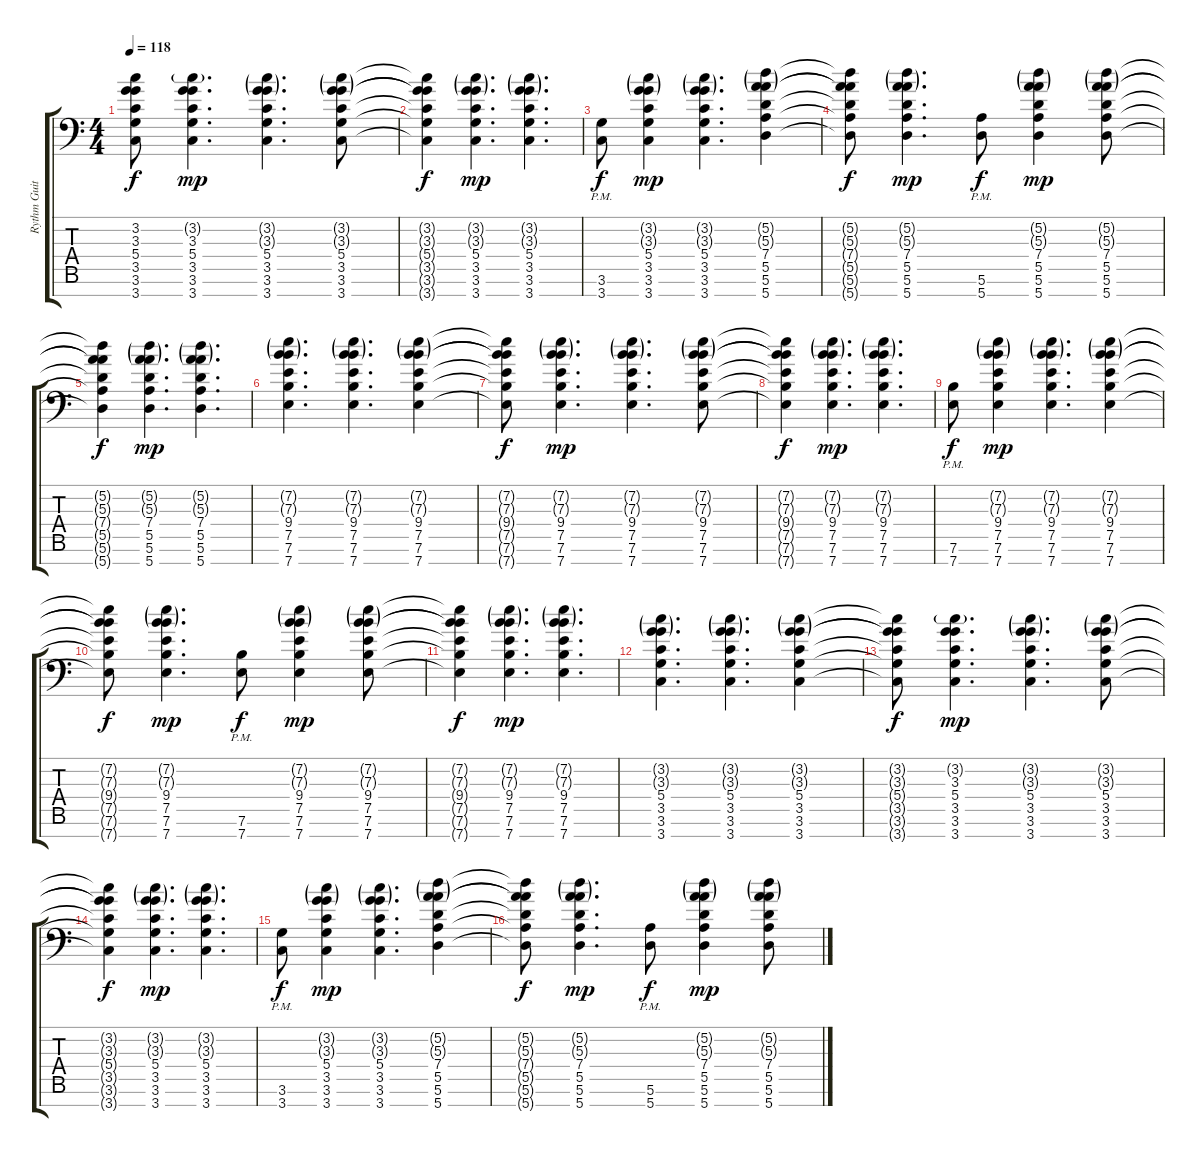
\track ("Rythm Guitar #1" "Rythm Guit") {instrument distortionguitar}
\staff {score tabs}
\tuning (D4 A3 E3 D3 A2 E2 A1) {hide}
\ts (4 4)
\tempo 118
\clef f4
\ks c
(3.2{t} 3.3{t} 5.4{t} 3.5{t} 3.6{t} 3.7{t}).8{dy f} (3.2{g} 3.3 5.4 3.5 3.6 3.7).4{d dy mp} (3.2{g} 3.3{g} 5.4 3.5 3.6 3.7).4{d} (3.2{g} 3.3{g} 5.4 3.5 3.6 3.7).8 |
(3.2{t} 3.3{t} 5.4{t} 3.5{t} 3.6{t} 3.7{t}).4{dy f} (3.2{g} 3.3{g} 5.4 3.5 3.6 3.7).4{d dy mp} (3.2{g} 3.3{g} 5.4 3.5 3.6 3.7).4{d} |
(3.6{pm} 3.7{pm}).8{dy f} (3.2{g} 3.3{g} 5.4 3.5 3.6 3.7).4{dy mp} (3.2{g} 3.3{g} 5.4 3.5 3.6 3.7).4{d} (5.2{g} 5.3{g} 7.4 5.5 5.6 5.7).4 |
(5.2{t} 5.3{t} 7.4{t} 5.5{t} 5.6{t} 5.7{t}).8{dy f} (5.2{g} 5.3{g} 7.4 5.5 5.6 5.7).4{d dy mp} (5.6{pm} 5.7{pm}).8{dy f} (5.2{g} 5.3{g} 7.4 5.5 5.6 5.7).4{dy mp} (5.2{g} 5.3{g} 7.4 5.5 5.6 5.7).8 |
(5.2{t} 5.3{t} 7.4{t} 5.5{t} 5.6{t} 5.7{t}).4{dy f} (5.2{g} 5.3{g} 7.4 5.5 5.6 5.7).4{d dy mp} (5.2{g} 5.3{g} 7.4 5.5 5.6 5.7).4{d} |
(7.2{g} 7.3{g} 9.4 7.5 7.6 7.7).4{d} (7.2{g} 7.3{g} 9.4 7.5 7.6 7.7).4{d} (7.2{g} 7.3{g} 9.4 7.5 7.6 7.7).4 |
(7.2{t} 7.3{t} 9.4{t} 7.5{t} 7.6{t} 7.7{t}).8{dy f} (7.2{g} 7.3{g} 9.4 7.5 7.6 7.7).4{d dy mp} (7.2{g} 7.3{g} 9.4 7.5 7.6 7.7).4{d} (7.2{g} 7.3{g} 9.4 7.5 7.6 7.7).8 |
(7.2{t} 7.3{t} 9.4{t} 7.5{t} 7.6{t} 7.7{t}).4{dy f} (7.2{g} 7.3{g} 9.4 7.5 7.6 7.7).4{d dy mp} (7.2{g} 7.3{g} 9.4 7.5 7.6 7.7).4{d} |
(7.6{pm} 7.7{pm}).8{dy f} (7.2{g} 7.3{g} 9.4 7.5 7.6 7.7).4{dy mp} (7.2{g} 7.3{g} 9.4 7.5 7.6 7.7).4{d} (7.2{g} 7.3{g} 9.4 7.5 7.6 7.7).4 |
(7.2{t} 7.3{t} 9.4{t} 7.5{t} 7.6{t} 7.7{t}).8{dy f} (7.2{g} 7.3{g} 9.4 7.5 7.6 7.7).4{d dy mp} (7.6{pm} 7.7{pm}).8{dy f} (7.2{g} 7.3{g} 9.4 7.5 7.6 7.7).4{dy mp} (7.2{g} 7.3{g} 9.4 7.5 7.6 7.7).8 |
(7.2{t} 7.3{t} 9.4{t} 7.5{t} 7.6{t} 7.7{t}).4{dy f} (7.2{g} 7.3{g} 9.4 7.5 7.6 7.7).4{d dy mp} (7.2{g} 7.3{g} 9.4 7.5 7.6 7.7).4{d} |
(3.2{g} 3.3{g} 5.4 3.5 3.6 3.7).4{d} (3.2{g} 3.3{g} 5.4 3.5 3.6 3.7).4{d} (3.2{g} 3.3{g} 5.4 3.5 3.6 3.7).4 |
(3.2{t} 3.3{t} 5.4{t} 3.5{t} 3.6{t} 3.7{t}).8{dy f} (3.2{g} 3.3 5.4 3.5 3.6 3.7).4{d dy mp} (3.2{g} 3.3{g} 5.4 3.5 3.6 3.7).4{d} (3.2{g} 3.3{g} 5.4 3.5 3.6 3.7).8 |
(3.2{t} 3.3{t} 5.4{t} 3.5{t} 3.6{t} 3.7{t}).4{dy f} (3.2{g} 3.3{g} 5.4 3.5 3.6 3.7).4{d dy mp} (3.2{g} 3.3{g} 5.4 3.5 3.6 3.7).4{d} |
(3.6{pm} 3.7{pm}).8{dy f} (3.2{g} 3.3{g} 5.4 3.5 3.6 3.7).4{dy mp} (3.2{g} 3.3{g} 5.4 3.5 3.6 3.7).4{d} (5.2{g} 5.3{g} 7.4 5.5 5.6 5.7).4 |
(5.2{t} 5.3{t} 7.4{t} 5.5{t} 5.6{t} 5.7{t}).8{dy f} (5.2{g} 5.3{g} 7.4 5.5 5.6 5.7).4{d dy mp} (5.6{pm} 5.7{pm}).8{dy f} (5.2{g} 5.3{g} 7.4 5.5 5.6 5.7).4{dy mp} (5.2{g} 5.3{g} 7.4 5.5 5.6 5.7).8
